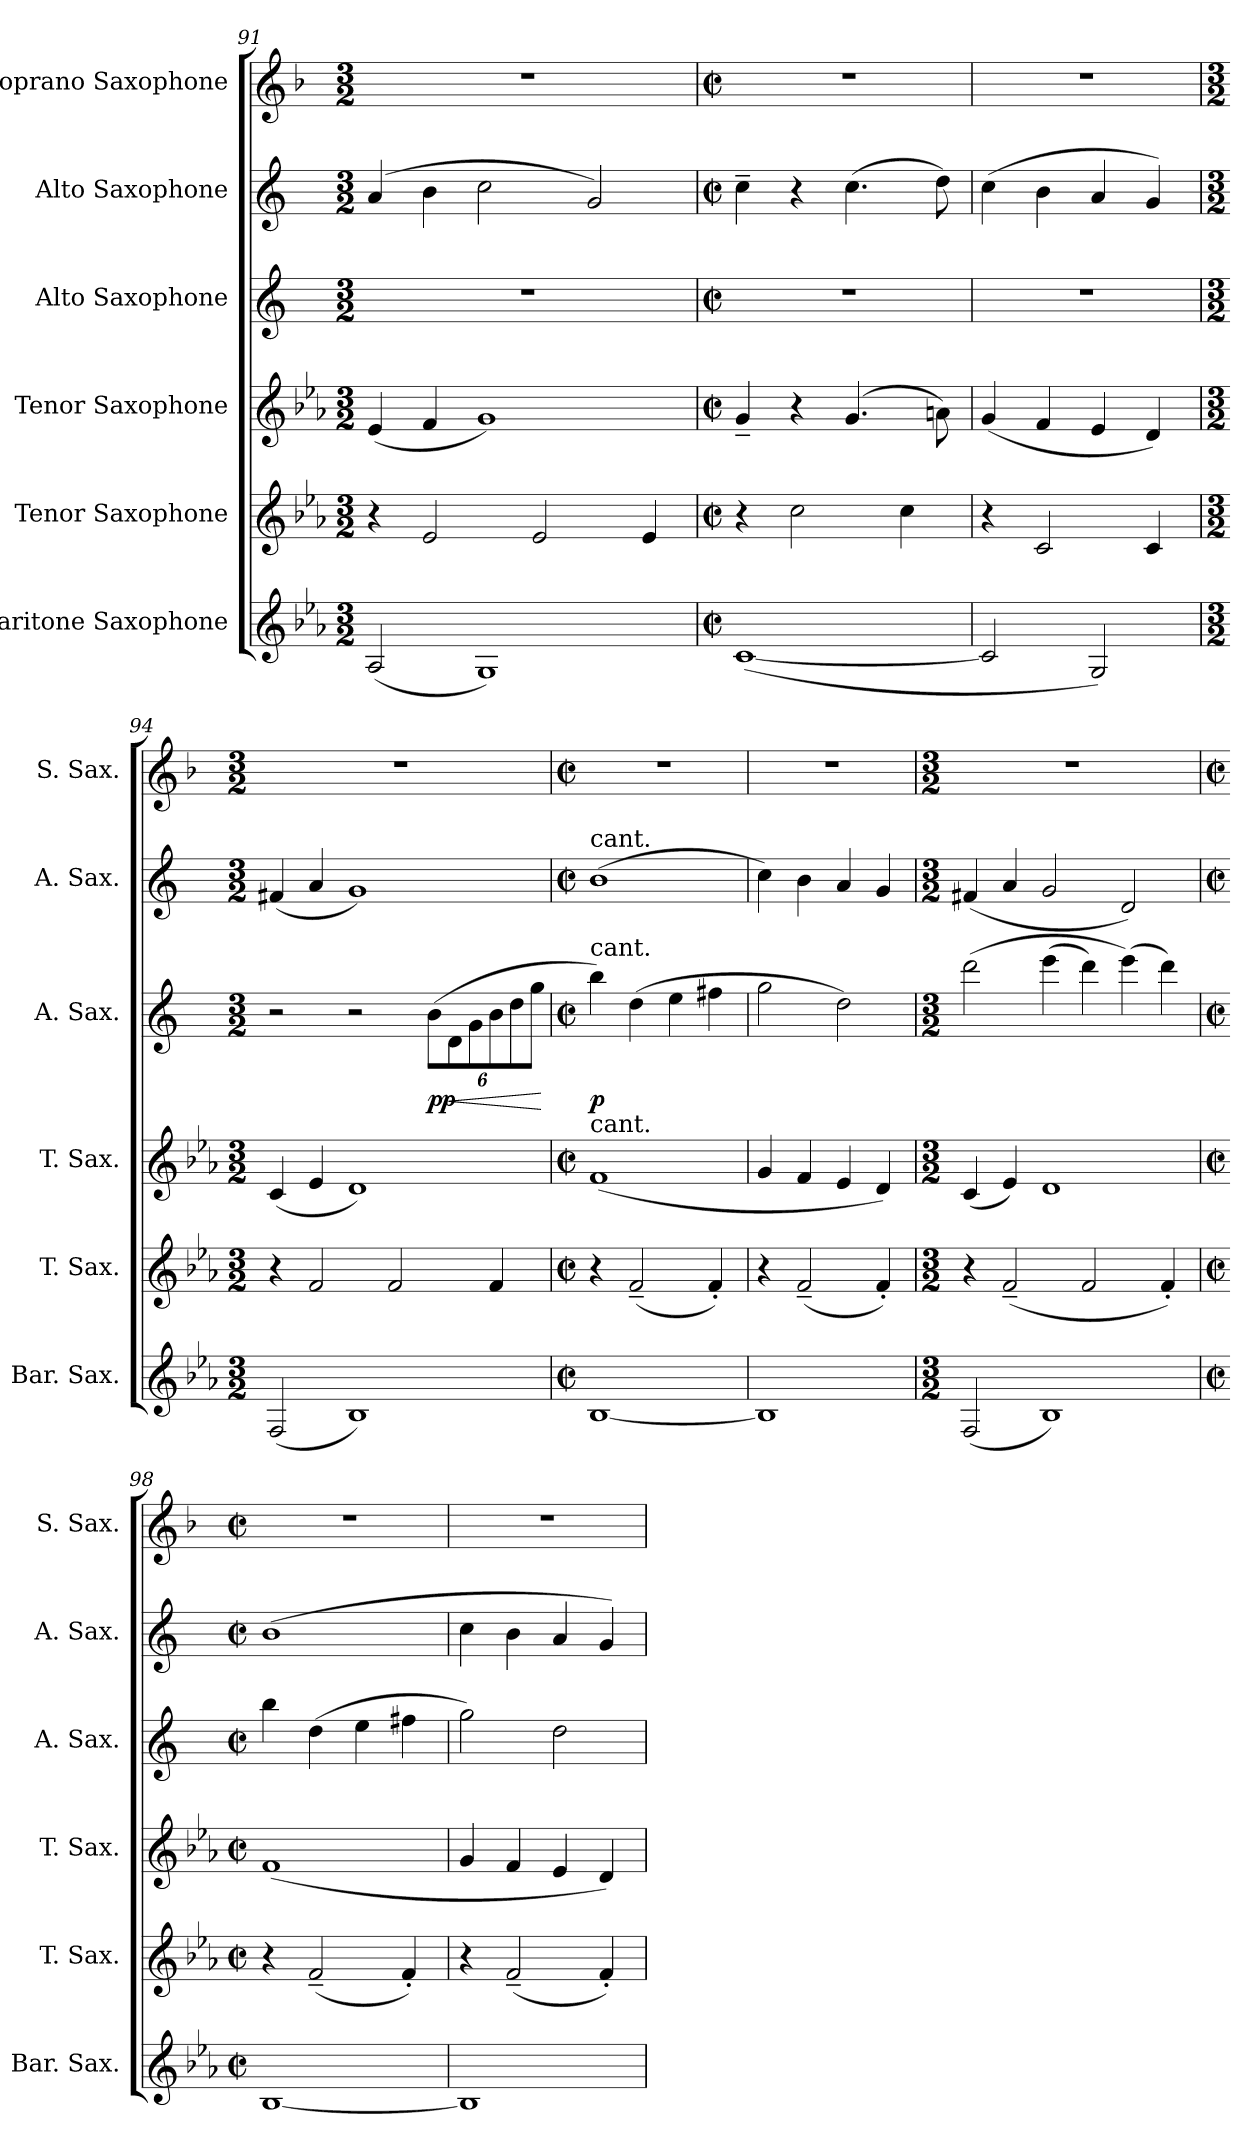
**kern	**kern	**kern	**kern	**dynam	**kern	**kern
*part6	*part5	*part4	*part3	*part3	*part2	*part1
*staff6	*staff5	*staff4	*staff3	*staff3	*staff2	*staff1
*I"Baritone Saxophone	*I"Tenor Saxophone	*I"Tenor Saxophone	*I"Alto Saxophone	*	*I"Alto Saxophone	*I"Soprano Saxophone
*I'Bar. Sax.	*I'T. Sax.	*I'T. Sax.	*I'A. Sax.	*	*I'A. Sax.	*I'S. Sax.
!!LO:PB:g=z
*clefG2	*clefG2	*clefG2	*clefG2	*	*clefG2	*clefG2
*ITrd12c21	*ITrd8c14	*ITrd8c14	*ITrd5c9	*	*ITrd5c9	*ITrd1c2
*k[b-e-a-]	*k[b-e-a-]	*k[b-e-a-]	*k[b-e-a-]	*	*k[b-e-a-]	*k[b-e-a-]
*M3/2	*M3/2	*M3/2	*M3/2	*	*M3/2	*M3/2
=91	=91	=91	=91	=91	=91	=91
(<2AA-/	4r	(<4E-/	1.r	.	(>4c/	1.r
.	2E-/	4F/	.	.	4d\	.
1GG)	.	1G)	.	.	2e-\	.
.	2E-/	.	.	.	.	.
.	.	.	.	.	2B-/)	.
.	4E-/	.	.	.	.	.
=92	=92	=92	=92	=92	=92	=92
*M2/2	*M2/2	*M2/2	*M2/2	*	*M2/2	*M2/2
*met(c|)	*met(c|)	*met(c|)	*met(c|)	*	*met(c|)	*met(c|)
(>[1C	4r	4G~/	1r	.	4e-~\	1r
.	2c\	4r	.	.	4r	.
.	.	(>4.G/	.	.	(>4.e-\	.
.	4c\	.	.	.	.	.
.	.	8An\)	.	.	8f\)	.
=93	=93	=93	=93	=93	=93	=93
2C/]	4r	(<4G/	1r	.	(>4e-\	1r
.	2C/	4F/	.	.	4d\	.
2GG/)	.	4E-/	.	.	4c/	.
.	4C/	4D/)	.	.	4B-/)	.
=94	=94	=94	=94	=94	=94	=94
*M3/2	*M3/2	*M3/2	*M3/2	*	*M3/2	*M3/2
(<2FF/	4r	(<4C/	2r	.	(<4An/	1.r
.	2F/	4E-/	.	.	4c/	.
1BB-)	.	1D)	2r	.	1B-)	.
.	2F/	.	.	.	.	.
*	*	*	*Xbrackettup	*	*	*
!	!	!	!	!LO:DY:b	!	!
.	.	.	(>12d\L	pp	.	.
!	!	!	!	!LO:HP:b	!	!
.	.	.	12F\	<	.	.
.	.	.	12B-\	.	.	.
.	4F/	.	12d\	.	.	.
.	.	.	12f\	.	.	.
.	.	.	12b-\J	.	.	.
.	.	.	.	[	.	.
=95	=95	=95	=95	=95	=95	=95
*M2/2	*M2/2	*M2/2	*M2/2	*	*M2/2	*M2/2
*met(c|)	*met(c|)	*met(c|)	*met(c|)	*	*met(c|)	*met(c|)
!	!	!	!	!	!LO:TX:a:t=cant.	!
!	!	!	!LO:TX:a:t=cant.	!	!	!
!	!	!LO:TX:a:t=cant.	!	!	!	!
!	!	!	!	!LO:DY:b	!	!
[1BB-	4r	(>1F	4dd\)	p	(>1d	1r
.	(<2F~/	.	(>4f\	.	.	.
.	.	.	4g\	.	.	.
.	4F'/)	.	4an\	.	.	.
=96	=96	=96	=96	=96	=96	=96
1BB-]	4r	4G/	2b-\	.	4e-\)	1r
.	(<2F~/	4F/	.	.	4d\	.
.	.	4E-/	2f\)	.	4c/	.
.	4F'/)	4D/)	.	.	4B-/	.
!!LO:PB:g=z
=97	=97	=97	=97	=97	=97	=97
*M3/2	*M3/2	*M3/2	*M3/2	*	*M3/2	*M3/2
(<2FF/	4r	(<4C/	(>2ff\	.	(<4An/	1.r
.	(<2F~/	4E-/)	.	.	4c/	.
1BB-)	.	1D	(>4gg\	.	2B-/	.
.	2F/	.	4ff\)	.	.	.
.	.	.	(>4gg\)	.	2F/)	.
.	4F'/)	.	4ff\)	.	.	.
=98	=98	=98	=98	=98	=98	=98
*M2/2	*M2/2	*M2/2	*M2/2	*	*M2/2	*M2/2
*met(c|)	*met(c|)	*met(c|)	*met(c|)	*	*met(c|)	*met(c|)
[1BB-	4r	(>1F	4dd\	.	(>1d	1r
.	(<2F~/	.	(>4f\	.	.	.
.	.	.	4g\	.	.	.
.	4F'/)	.	4an\	.	.	.
=99	=99	=99	=99	=99	=99	=99
1BB-]	4r	4G/	2b-\)	.	4e-\	1r
.	(<2F~/	4F/	.	.	4d\	.
.	.	4E-/	2f\	.	4c/	.
.	4F'/)	4D/)	.	.	4B-/)	.
=	=	=	=	=	=	=
*-	*-	*-	*-	*-	*-	*-
